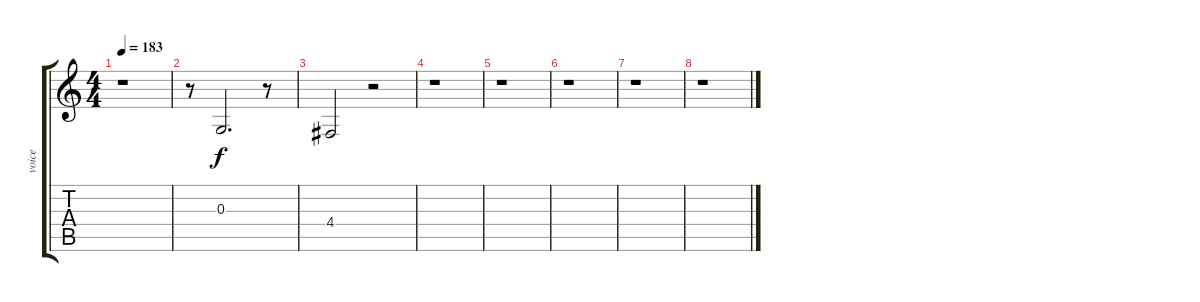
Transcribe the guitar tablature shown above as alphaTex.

\track ("voice" "voice") {instrument trumpet}
\staff {score tabs}
\tuning (E4 B3 G3 D3 A2 E2) {hide}
\ts (4 4)
\tempo 183
\clef g2
\ks c
r.1{dy f} |
r.8 0.3.2{d} r.8 |
4.4.2 r.2 |
r.1 |
r.1 |
r.1 |
r.1 |
r.1
